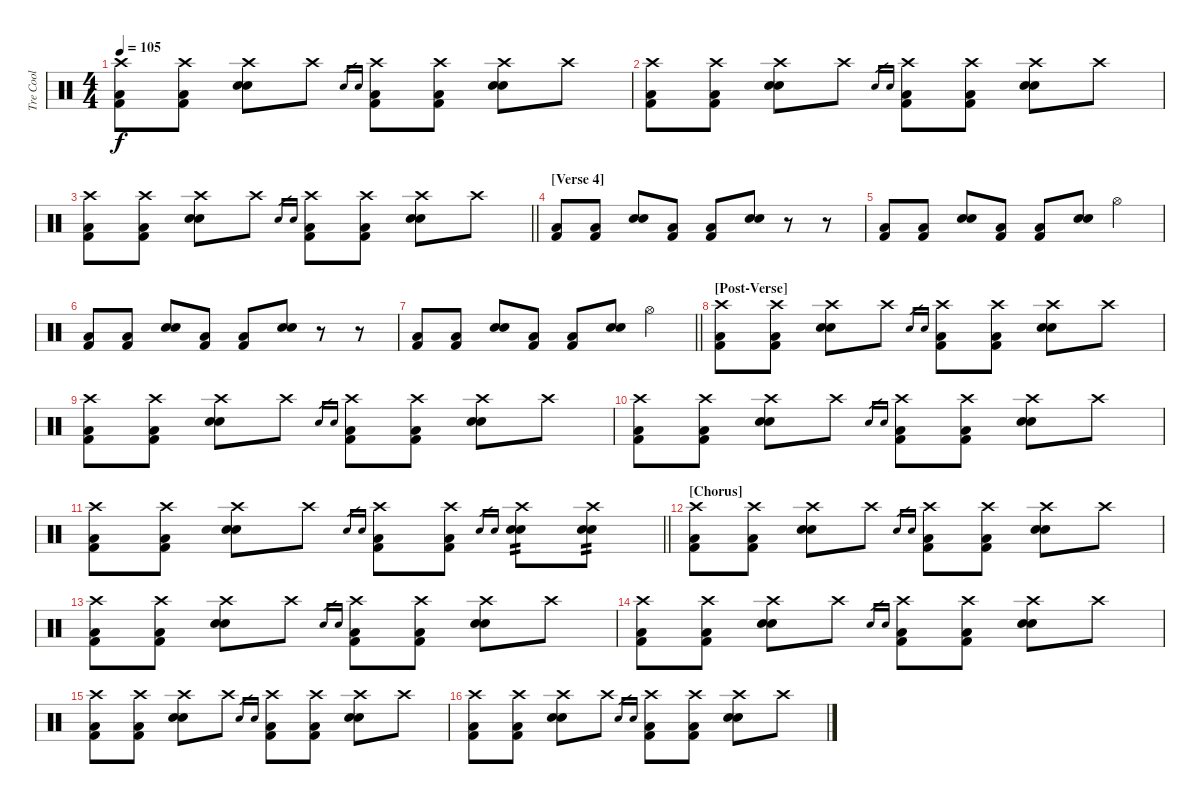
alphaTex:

\track ("Tre Cool" "Tre Cool") {instrument percussion}
\staff {score}
\articulation defaults
\ts (4 4)
\tempo 105
\clef neutral
\ks c
("Crash high (hit)" "Kick (hit) 2" "Low Floor Tom (hit)").8{dy f} ("Crash high (hit)" "Kick (hit) 2" "Low Floor Tom (hit)").8 ("Crash high (hit)" "Electric Snare (hit)" "Electric Snare (hit)").8 "Crash high (hit)".8 "Electric Snare (hit)".16{gr} "Electric Snare (hit)".16{gr} ("Crash high (hit)" "Kick (hit) 2" "Low Floor Tom (hit)").8 ("Crash high (hit)" "Kick (hit) 2" "Low Floor Tom (hit)").8 ("Crash high (hit)" "Electric Snare (hit)" "Electric Snare (hit)").8 "Crash high (hit)".8 |
("Crash high (hit)" "Kick (hit) 2" "Low Floor Tom (hit)").8 ("Crash high (hit)" "Kick (hit) 2" "Low Floor Tom (hit)").8 ("Crash high (hit)" "Electric Snare (hit)" "Electric Snare (hit)").8 "Crash high (hit)".8 "Electric Snare (hit)".16{gr} "Electric Snare (hit)".16{gr} ("Crash high (hit)" "Kick (hit) 2" "Low Floor Tom (hit)").8 ("Crash high (hit)" "Kick (hit) 2" "Low Floor Tom (hit)").8 ("Crash high (hit)" "Electric Snare (hit)" "Electric Snare (hit)").8 "Crash high (hit)".8 |
\barLineRight lightlight
("Crash high (hit)" "Kick (hit) 2" "Low Floor Tom (hit)").8 ("Crash high (hit)" "Kick (hit) 2" "Low Floor Tom (hit)").8 ("Crash high (hit)" "Electric Snare (hit)" "Electric Snare (hit)").8 "Crash high (hit)".8 "Electric Snare (hit)".16{gr} "Electric Snare (hit)".16{gr} ("Crash high (hit)" "Kick (hit) 2" "Low Floor Tom (hit)").8 ("Crash high (hit)" "Kick (hit) 2" "Low Floor Tom (hit)").8 ("Crash high (hit)" "Electric Snare (hit)" "Electric Snare (hit)").8 "Crash high (hit)".8 |
\section ("" "[Verse 4]")
("Kick (hit) 2" "Low Floor Tom (hit)").8 ("Kick (hit) 2" "Low Floor Tom (hit)").8 ("Electric Snare (hit)" "Electric Snare (hit)").8 ("Kick (hit) 2" "Low Floor Tom (hit)").8 ("Kick (hit) 2" "Low Floor Tom (hit)").8 ("Electric Snare (hit)" "Electric Snare (hit)").8 r.8 r.8 |
("Kick (hit) 2" "Low Floor Tom (hit)").8 ("Kick (hit) 2" "Low Floor Tom (hit)").8 ("Electric Snare (hit)" "Electric Snare (hit)").8 ("Kick (hit) 2" "Low Floor Tom (hit)").8 ("Kick (hit) 2" "Low Floor Tom (hit)").8 ("Electric Snare (hit)" "Electric Snare (hit)").8 "Hi-Hat (open)".4 |
("Kick (hit) 2" "Low Floor Tom (hit)").8 ("Kick (hit) 2" "Low Floor Tom (hit)").8 ("Electric Snare (hit)" "Electric Snare (hit)").8 ("Kick (hit) 2" "Low Floor Tom (hit)").8 ("Kick (hit) 2" "Low Floor Tom (hit)").8 ("Electric Snare (hit)" "Electric Snare (hit)").8 r.8 r.8 |
\barLineRight lightlight
("Kick (hit) 2" "Low Floor Tom (hit)").8 ("Kick (hit) 2" "Low Floor Tom (hit)").8 ("Electric Snare (hit)" "Electric Snare (hit)").8 ("Kick (hit) 2" "Low Floor Tom (hit)").8 ("Kick (hit) 2" "Low Floor Tom (hit)").8 ("Electric Snare (hit)" "Electric Snare (hit)").8 "Hi-Hat (open)".4 |
\section ("" "[Post-Verse]")
("Crash high (hit)" "Kick (hit) 2" "Low Floor Tom (hit)").8 ("Crash high (hit)" "Kick (hit) 2" "Low Floor Tom (hit)").8 ("Crash high (hit)" "Electric Snare (hit)" "Electric Snare (hit)").8 "Crash high (hit)".8 "Electric Snare (hit)".16{gr} "Electric Snare (hit)".16{gr} ("Crash high (hit)" "Kick (hit) 2" "Low Floor Tom (hit)").8 ("Crash high (hit)" "Kick (hit) 2" "Low Floor Tom (hit)").8 ("Crash high (hit)" "Electric Snare (hit)" "Electric Snare (hit)").8 "Crash high (hit)".8 |
("Crash high (hit)" "Kick (hit) 2" "Low Floor Tom (hit)").8 ("Crash high (hit)" "Kick (hit) 2" "Low Floor Tom (hit)").8 ("Crash high (hit)" "Electric Snare (hit)" "Electric Snare (hit)").8 "Crash high (hit)".8 "Electric Snare (hit)".16{gr} "Electric Snare (hit)".16{gr} ("Crash high (hit)" "Kick (hit) 2" "Low Floor Tom (hit)").8 ("Crash high (hit)" "Kick (hit) 2" "Low Floor Tom (hit)").8 ("Crash high (hit)" "Electric Snare (hit)" "Electric Snare (hit)").8 "Crash high (hit)".8 |
("Crash high (hit)" "Kick (hit) 2" "Low Floor Tom (hit)").8 ("Crash high (hit)" "Kick (hit) 2" "Low Floor Tom (hit)").8 ("Crash high (hit)" "Electric Snare (hit)" "Electric Snare (hit)").8 "Crash high (hit)".8 "Electric Snare (hit)".16{gr} "Electric Snare (hit)".16{gr} ("Crash high (hit)" "Kick (hit) 2" "Low Floor Tom (hit)").8 ("Crash high (hit)" "Kick (hit) 2" "Low Floor Tom (hit)").8 ("Crash high (hit)" "Electric Snare (hit)" "Electric Snare (hit)").8 "Crash high (hit)".8 |
\barLineRight lightlight
("Crash high (hit)" "Kick (hit) 2" "Low Floor Tom (hit)").8 ("Crash high (hit)" "Kick (hit) 2" "Low Floor Tom (hit)").8 ("Crash high (hit)" "Electric Snare (hit)" "Electric Snare (hit)").8 "Crash high (hit)".8 "Electric Snare (hit)".16{gr} "Electric Snare (hit)".16{gr} ("Crash high (hit)" "Kick (hit) 2" "Low Floor Tom (hit)").8 ("Crash high (hit)" "Kick (hit) 2" "Low Floor Tom (hit)").8 "Electric Snare (hit)".16{gr} "Electric Snare (hit)".16{gr} ("Crash high (hit)" "Electric Snare (hit)" "Electric Snare (hit)").8{tp 2} ("Crash high (hit)" "Electric Snare (hit)" "Electric Snare (hit)").8{tp 2} |
\section ("" "[Chorus]")
("Crash high (hit)" "Kick (hit) 2" "Low Floor Tom (hit)").8 ("Crash high (hit)" "Kick (hit) 2" "Low Floor Tom (hit)").8 ("Crash high (hit)" "Electric Snare (hit)" "Electric Snare (hit)").8 "Crash high (hit)".8 "Electric Snare (hit)".16{gr} "Electric Snare (hit)".16{gr} ("Crash high (hit)" "Kick (hit) 2" "Low Floor Tom (hit)").8 ("Crash high (hit)" "Kick (hit) 2" "Low Floor Tom (hit)").8 ("Crash high (hit)" "Electric Snare (hit)" "Electric Snare (hit)").8 "Crash high (hit)".8 |
("Crash high (hit)" "Kick (hit) 2" "Low Floor Tom (hit)").8 ("Crash high (hit)" "Kick (hit) 2" "Low Floor Tom (hit)").8 ("Crash high (hit)" "Electric Snare (hit)" "Electric Snare (hit)").8 "Crash high (hit)".8 "Electric Snare (hit)".16{gr} "Electric Snare (hit)".16{gr} ("Crash high (hit)" "Kick (hit) 2" "Low Floor Tom (hit)").8 ("Crash high (hit)" "Kick (hit) 2" "Low Floor Tom (hit)").8 ("Crash high (hit)" "Electric Snare (hit)" "Electric Snare (hit)").8 "Crash high (hit)".8 |
("Crash high (hit)" "Kick (hit) 2" "Low Floor Tom (hit)").8 ("Crash high (hit)" "Kick (hit) 2" "Low Floor Tom (hit)").8 ("Crash high (hit)" "Electric Snare (hit)" "Electric Snare (hit)").8 "Crash high (hit)".8 "Electric Snare (hit)".16{gr} "Electric Snare (hit)".16{gr} ("Crash high (hit)" "Kick (hit) 2" "Low Floor Tom (hit)").8 ("Crash high (hit)" "Kick (hit) 2" "Low Floor Tom (hit)").8 ("Crash high (hit)" "Electric Snare (hit)" "Electric Snare (hit)").8 "Crash high (hit)".8 |
("Crash high (hit)" "Kick (hit) 2" "Low Floor Tom (hit)").8 ("Crash high (hit)" "Kick (hit) 2" "Low Floor Tom (hit)").8 ("Crash high (hit)" "Electric Snare (hit)" "Electric Snare (hit)").8 "Crash high (hit)".8 "Electric Snare (hit)".16{gr} "Electric Snare (hit)".16{gr} ("Crash high (hit)" "Kick (hit) 2" "Low Floor Tom (hit)").8 ("Crash high (hit)" "Kick (hit) 2" "Low Floor Tom (hit)").8 ("Crash high (hit)" "Electric Snare (hit)" "Electric Snare (hit)").8 "Crash high (hit)".8 |
("Crash high (hit)" "Kick (hit) 2" "Low Floor Tom (hit)").8 ("Crash high (hit)" "Kick (hit) 2" "Low Floor Tom (hit)").8 ("Crash high (hit)" "Electric Snare (hit)" "Electric Snare (hit)").8 "Crash high (hit)".8 "Electric Snare (hit)".16{gr} "Electric Snare (hit)".16{gr} ("Crash high (hit)" "Kick (hit) 2" "Low Floor Tom (hit)").8 ("Crash high (hit)" "Kick (hit) 2" "Low Floor Tom (hit)").8 ("Crash high (hit)" "Electric Snare (hit)" "Electric Snare (hit)").8 "Crash high (hit)".8
